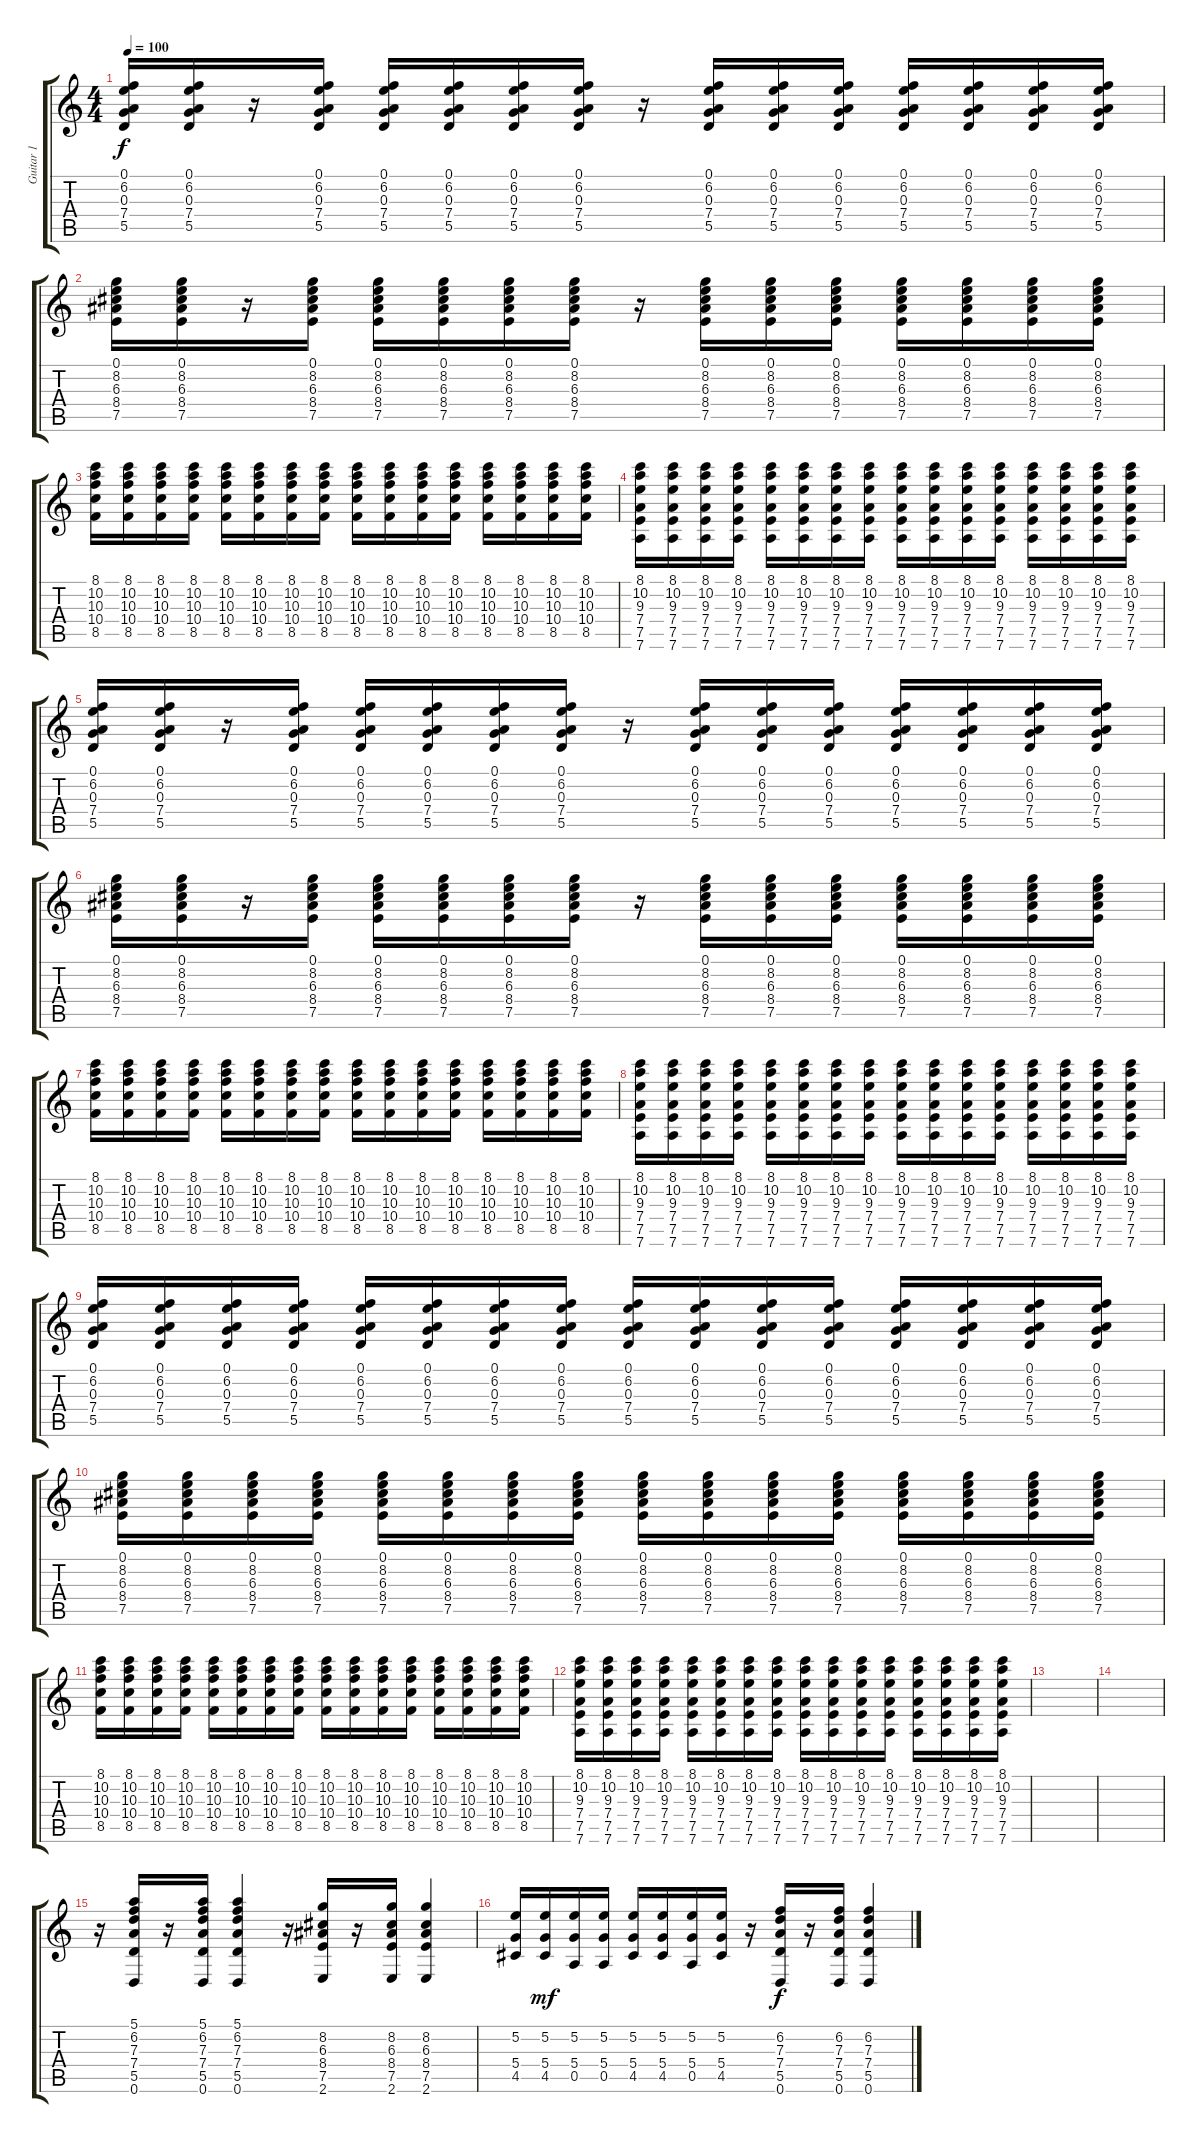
\track ("Guitar 1" "Guitar 1") {instrument distortionguitar}
\staff {score tabs}
\tuning (E4 B3 G3 D3 A2 D2) {hide}
\ts (4 4)
\tempo 100
\clef g2
\ks c
(0.1 6.2 0.3 7.4 5.5).16{dy f} (0.1 6.2 0.3 7.4 5.5).16 r.16 (0.1 6.2 0.3 7.4 5.5).16 (0.1 6.2 0.3 7.4 5.5).16 (0.1 6.2 0.3 7.4 5.5).16 (0.1 6.2 0.3 7.4 5.5).16 (0.1 6.2 0.3 7.4 5.5).16 r.16 (0.1 6.2 0.3 7.4 5.5).16 (0.1 6.2 0.3 7.4 5.5).16 (0.1 6.2 0.3 7.4 5.5).16 (0.1 6.2 0.3 7.4 5.5).16 (0.1 6.2 0.3 7.4 5.5).16 (0.1 6.2 0.3 7.4 5.5).16 (0.1 6.2 0.3 7.4 5.5).16 |
(0.1 8.2 6.3 8.4 7.5).16 (0.1 8.2 6.3 8.4 7.5).16 r.16 (0.1 8.2 6.3 8.4 7.5).16 (0.1 8.2 6.3 8.4 7.5).16 (0.1 8.2 6.3 8.4 7.5).16 (0.1 8.2 6.3 8.4 7.5).16 (0.1 8.2 6.3 8.4 7.5).16 r.16 (0.1 8.2 6.3 8.4 7.5).16 (0.1 8.2 6.3 8.4 7.5).16 (0.1 8.2 6.3 8.4 7.5).16 (0.1 8.2 6.3 8.4 7.5).16 (0.1 8.2 6.3 8.4 7.5).16 (0.1 8.2 6.3 8.4 7.5).16 (0.1 8.2 6.3 8.4 7.5).16 |
(8.1 10.2 10.3 10.4 8.5).16 (8.1 10.2 10.3 10.4 8.5).16 (8.1 10.2 10.3 10.4 8.5).16 (8.1 10.2 10.3 10.4 8.5).16 (8.1 10.2 10.3 10.4 8.5).16 (8.1 10.2 10.3 10.4 8.5).16 (8.1 10.2 10.3 10.4 8.5).16 (8.1 10.2 10.3 10.4 8.5).16 (8.1 10.2 10.3 10.4 8.5).16 (8.1 10.2 10.3 10.4 8.5).16 (8.1 10.2 10.3 10.4 8.5).16 (8.1 10.2 10.3 10.4 8.5).16 (8.1 10.2 10.3 10.4 8.5).16 (8.1 10.2 10.3 10.4 8.5).16 (8.1 10.2 10.3 10.4 8.5).16 (8.1 10.2 10.3 10.4 8.5).16 |
(8.1 10.2 9.3 7.4 7.5 7.6).16 (8.1 10.2 9.3 7.4 7.5 7.6).16 (8.1 10.2 9.3 7.4 7.5 7.6).16 (8.1 10.2 9.3 7.4 7.5 7.6).16 (8.1 10.2 9.3 7.4 7.5 7.6).16 (8.1 10.2 9.3 7.4 7.5 7.6).16 (8.1 10.2 9.3 7.4 7.5 7.6).16 (8.1 10.2 9.3 7.4 7.5 7.6).16 (8.1 10.2 9.3 7.4 7.5 7.6).16 (8.1 10.2 9.3 7.4 7.5 7.6).16 (8.1 10.2 9.3 7.4 7.5 7.6).16 (8.1 10.2 9.3 7.4 7.5 7.6).16 (8.1 10.2 9.3 7.4 7.5 7.6).16 (8.1 10.2 9.3 7.4 7.5 7.6).16 (8.1 10.2 9.3 7.4 7.5 7.6).16 (8.1 10.2 9.3 7.4 7.5 7.6).16 |
(0.1 6.2 0.3 7.4 5.5).16 (0.1 6.2 0.3 7.4 5.5).16 r.16 (0.1 6.2 0.3 7.4 5.5).16 (0.1 6.2 0.3 7.4 5.5).16 (0.1 6.2 0.3 7.4 5.5).16 (0.1 6.2 0.3 7.4 5.5).16 (0.1 6.2 0.3 7.4 5.5).16 r.16 (0.1 6.2 0.3 7.4 5.5).16 (0.1 6.2 0.3 7.4 5.5).16 (0.1 6.2 0.3 7.4 5.5).16 (0.1 6.2 0.3 7.4 5.5).16 (0.1 6.2 0.3 7.4 5.5).16 (0.1 6.2 0.3 7.4 5.5).16 (0.1 6.2 0.3 7.4 5.5).16 |
(0.1 8.2 6.3 8.4 7.5).16 (0.1 8.2 6.3 8.4 7.5).16 r.16 (0.1 8.2 6.3 8.4 7.5).16 (0.1 8.2 6.3 8.4 7.5).16 (0.1 8.2 6.3 8.4 7.5).16 (0.1 8.2 6.3 8.4 7.5).16 (0.1 8.2 6.3 8.4 7.5).16 r.16 (0.1 8.2 6.3 8.4 7.5).16 (0.1 8.2 6.3 8.4 7.5).16 (0.1 8.2 6.3 8.4 7.5).16 (0.1 8.2 6.3 8.4 7.5).16 (0.1 8.2 6.3 8.4 7.5).16 (0.1 8.2 6.3 8.4 7.5).16 (0.1 8.2 6.3 8.4 7.5).16 |
(8.1 10.2 10.3 10.4 8.5).16 (8.1 10.2 10.3 10.4 8.5).16 (8.1 10.2 10.3 10.4 8.5).16 (8.1 10.2 10.3 10.4 8.5).16 (8.1 10.2 10.3 10.4 8.5).16 (8.1 10.2 10.3 10.4 8.5).16 (8.1 10.2 10.3 10.4 8.5).16 (8.1 10.2 10.3 10.4 8.5).16 (8.1 10.2 10.3 10.4 8.5).16 (8.1 10.2 10.3 10.4 8.5).16 (8.1 10.2 10.3 10.4 8.5).16 (8.1 10.2 10.3 10.4 8.5).16 (8.1 10.2 10.3 10.4 8.5).16 (8.1 10.2 10.3 10.4 8.5).16 (8.1 10.2 10.3 10.4 8.5).16 (8.1 10.2 10.3 10.4 8.5).16 |
(8.1 10.2 9.3 7.4 7.5 7.6).16 (8.1 10.2 9.3 7.4 7.5 7.6).16 (8.1 10.2 9.3 7.4 7.5 7.6).16 (8.1 10.2 9.3 7.4 7.5 7.6).16 (8.1 10.2 9.3 7.4 7.5 7.6).16 (8.1 10.2 9.3 7.4 7.5 7.6).16 (8.1 10.2 9.3 7.4 7.5 7.6).16 (8.1 10.2 9.3 7.4 7.5 7.6).16 (8.1 10.2 9.3 7.4 7.5 7.6).16 (8.1 10.2 9.3 7.4 7.5 7.6).16 (8.1 10.2 9.3 7.4 7.5 7.6).16 (8.1 10.2 9.3 7.4 7.5 7.6).16 (8.1 10.2 9.3 7.4 7.5 7.6).16 (8.1 10.2 9.3 7.4 7.5 7.6).16 (8.1 10.2 9.3 7.4 7.5 7.6).16 (8.1 10.2 9.3 7.4 7.5 7.6).16 |
(0.1 6.2 0.3 7.4 5.5).16 (0.1 6.2 0.3 7.4 5.5).16 (0.1 6.2 0.3 7.4 5.5).16 (0.1 6.2 0.3 7.4 5.5).16 (0.1 6.2 0.3 7.4 5.5).16 (0.1 6.2 0.3 7.4 5.5).16 (0.1 6.2 0.3 7.4 5.5).16 (0.1 6.2 0.3 7.4 5.5).16 (0.1 6.2 0.3 7.4 5.5).16 (0.1 6.2 0.3 7.4 5.5).16 (0.1 6.2 0.3 7.4 5.5).16 (0.1 6.2 0.3 7.4 5.5).16 (0.1 6.2 0.3 7.4 5.5).16 (0.1 6.2 0.3 7.4 5.5).16 (0.1 6.2 0.3 7.4 5.5).16 (0.1 6.2 0.3 7.4 5.5).16 |
(0.1 8.2 6.3 8.4 7.5).16 (0.1 8.2 6.3 8.4 7.5).16 (0.1 8.2 6.3 8.4 7.5).16 (0.1 8.2 6.3 8.4 7.5).16 (0.1 8.2 6.3 8.4 7.5).16 (0.1 8.2 6.3 8.4 7.5).16 (0.1 8.2 6.3 8.4 7.5).16 (0.1 8.2 6.3 8.4 7.5).16 (0.1 8.2 6.3 8.4 7.5).16 (0.1 8.2 6.3 8.4 7.5).16 (0.1 8.2 6.3 8.4 7.5).16 (0.1 8.2 6.3 8.4 7.5).16 (0.1 8.2 6.3 8.4 7.5).16 (0.1 8.2 6.3 8.4 7.5).16 (0.1 8.2 6.3 8.4 7.5).16 (0.1 8.2 6.3 8.4 7.5).16 |
(8.1 10.2 10.3 10.4 8.5).16 (8.1 10.2 10.3 10.4 8.5).16 (8.1 10.2 10.3 10.4 8.5).16 (8.1 10.2 10.3 10.4 8.5).16 (8.1 10.2 10.3 10.4 8.5).16 (8.1 10.2 10.3 10.4 8.5).16 (8.1 10.2 10.3 10.4 8.5).16 (8.1 10.2 10.3 10.4 8.5).16 (8.1 10.2 10.3 10.4 8.5).16 (8.1 10.2 10.3 10.4 8.5).16 (8.1 10.2 10.3 10.4 8.5).16 (8.1 10.2 10.3 10.4 8.5).16 (8.1 10.2 10.3 10.4 8.5).16 (8.1 10.2 10.3 10.4 8.5).16 (8.1 10.2 10.3 10.4 8.5).16 (8.1 10.2 10.3 10.4 8.5).16 |
(8.1 10.2 9.3 7.4 7.5 7.6).16 (8.1 10.2 9.3 7.4 7.5 7.6).16 (8.1 10.2 9.3 7.4 7.5 7.6).16 (8.1 10.2 9.3 7.4 7.5 7.6).16 (8.1 10.2 9.3 7.4 7.5 7.6).16 (8.1 10.2 9.3 7.4 7.5 7.6).16 (8.1 10.2 9.3 7.4 7.5 7.6).16 (8.1 10.2 9.3 7.4 7.5 7.6).16 (8.1 10.2 9.3 7.4 7.5 7.6).16 (8.1 10.2 9.3 7.4 7.5 7.6).16 (8.1 10.2 9.3 7.4 7.5 7.6).16 (8.1 10.2 9.3 7.4 7.5 7.6).16 (8.1 10.2 9.3 7.4 7.5 7.6).16 (8.1 10.2 9.3 7.4 7.5 7.6).16 (8.1 10.2 9.3 7.4 7.5 7.6).16 (8.1 10.2 9.3 7.4 7.5 7.6).16 |
|
|
r.16 (5.1 6.2 7.3 7.4 5.5 0.6).16 r.16 (5.1 6.2 7.3 7.4 5.5 0.6).16 (5.1 6.2 7.3 7.4 5.5 0.6).4 r.16 (8.2 6.3 8.4 7.5 2.6).16 r.16 (8.2 6.3 8.4 7.5 2.6).16 (8.2 6.3 8.4 7.5 2.6).4 |
(5.2 5.4 4.5).16 (5.2 5.4 4.5).16{dy mf} (5.2 5.4 0.5).16 (5.2 5.4 0.5).16 (5.2 5.4 4.5).16 (5.2 5.4 4.5).16 (5.2 5.4 0.5).16 (5.2 5.4 4.5).16 r.16 (6.2 7.3 7.4 5.5 0.6).16{dy f} r.16 (6.2 7.3 7.4 5.5 0.6).16 (6.2 7.3 7.4 5.5 0.6).4
